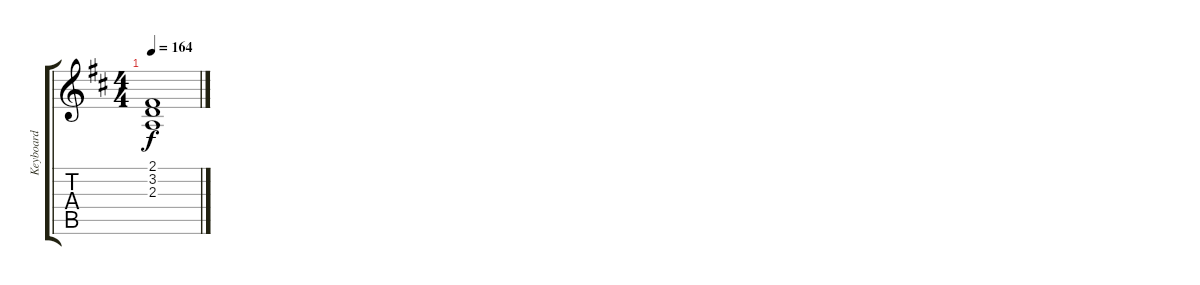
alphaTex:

\track ("Keyboard" "Keyboard") {instrument acousticgrandpiano}
\staff {score tabs}
\tuning (E4 B3 G3 D3 A2 E2) {hide}
\ts (4 4)
\tempo 164
\clef g2
\ks d
(2.1 3.2 2.3).1{dy f}
